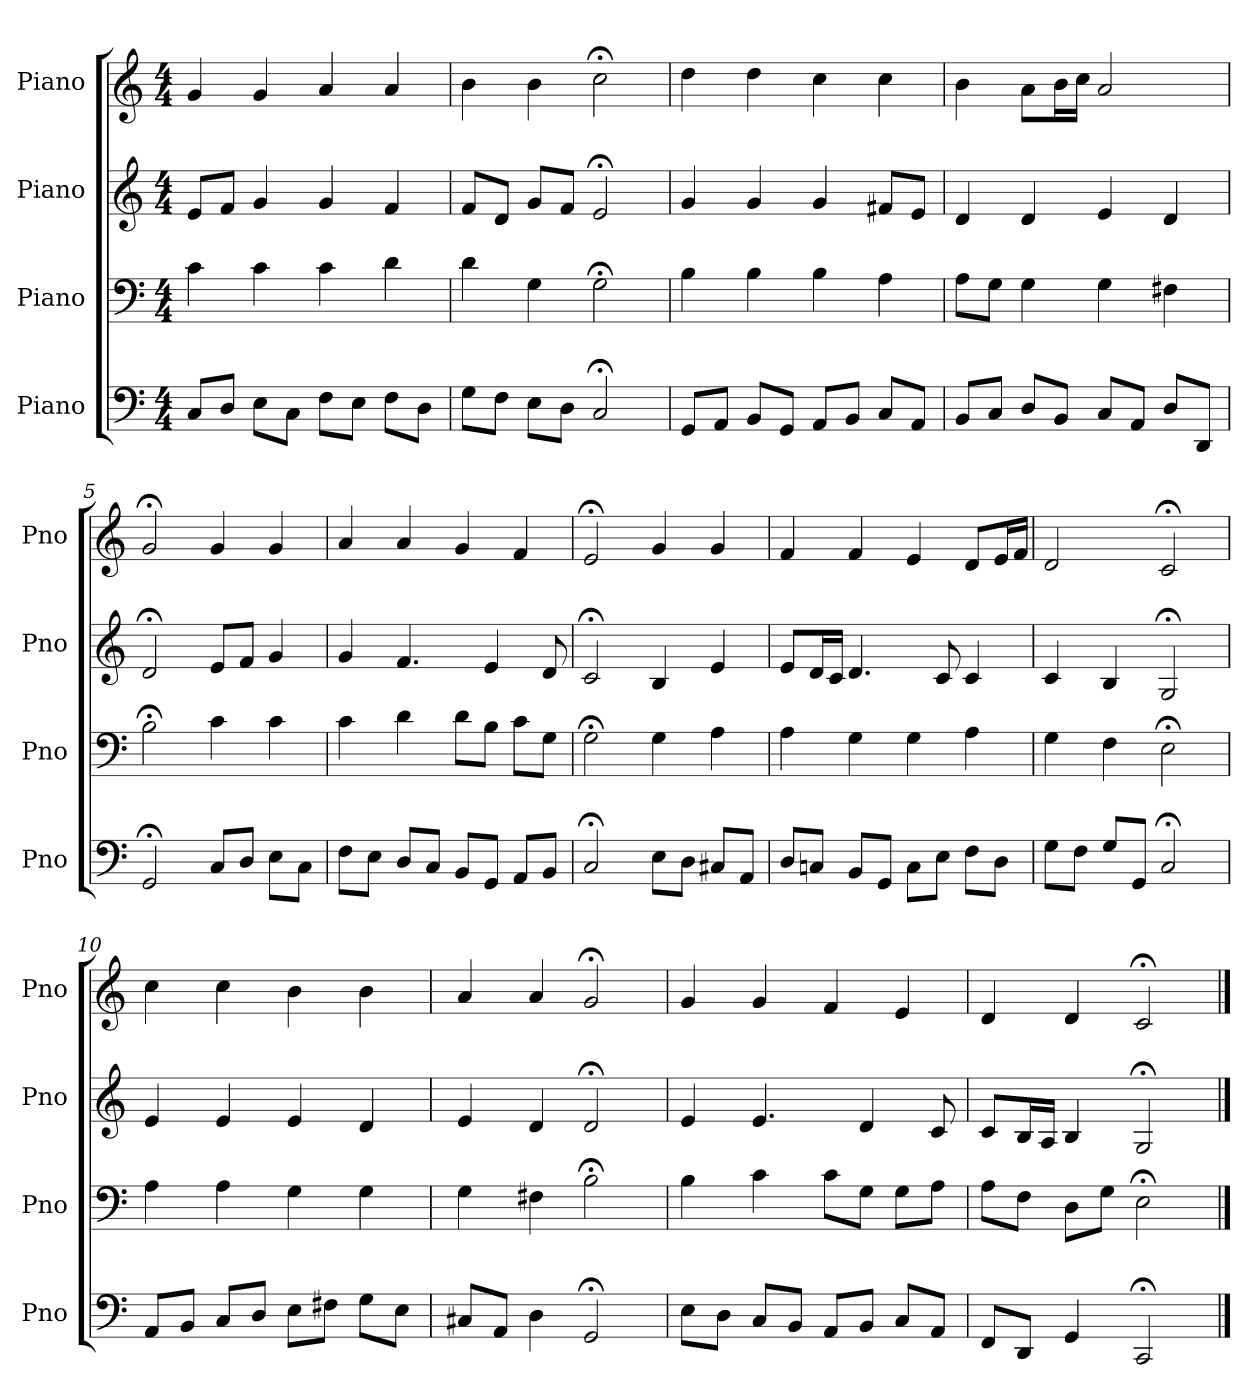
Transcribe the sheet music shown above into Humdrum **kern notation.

**kern	**kern	**kern	**kern
*part4	*part3	*part2	*part1
*staff4	*staff3	*staff2	*staff1
*I"Piano	*I"Piano	*I"Piano	*I"Piano
*I'Pno	*I'Pno	*I'Pno	*I'Pno
*clefF4	*clefF4	*clefG2	*clefG2
*k[]	*k[]	*k[]	*k[]
*M4/4	*M4/4	*M4/4	*M4/4
=1	=1	=1	=1
8C/L	4c\	8e/L	4g/
8D/J	.	8f/J	.
8E\L	4c\	4g/	4g/
8C\J	.	.	.
8F\L	4c\	4g/	4a/
8E\J	.	.	.
8F\L	4d\	4f/	4a/
8D\J	.	.	.
=2	=2	=2	=2
8G\L	4d\	8f/L	4b\
8F\J	.	8d/J	.
8E\L	4G\	8g/L	4b\
8D\J	.	8f/J	.
2C;</	2G;<\	2e;</	2cc;<\
=3	=3	=3	=3
8GG/L	4B\	4g/	4dd\
8AA/J	.	.	.
8BB/L	4B\	4g/	4dd\
8GG/J	.	.	.
8AA/L	4B\	4g/	4cc\
8BB/J	.	.	.
8C/L	4A\	8f#X/L	4cc\
8AA/J	.	8e/J	.
=4	=4	=4	=4
8BB/L	8A\L	4d/	4b\
8C/J	8G\J	.	.
8D/L	4G\	4d/	8a\L
8BB/J	.	.	16b\L
.	.	.	16cc\JJ
8C/L	4G\	4e/	2a/
8AA/J	.	.	.
8D/L	4F#X\	4d/	.
8DD/J	.	.	.
=5	=5	=5	=5
2GG;</	2B;<\	2d;</	2g;</
8C/L	4c\	8e/L	4g/
8D/J	.	8f/J	.
8E\L	4c\	4g/	4g/
8C\J	.	.	.
=6	=6	=6	=6
8F\L	4c\	4g/	4a/
8E\J	.	.	.
8D/L	4d\	4.f/	4a/
8C/J	.	.	.
8BB/L	8d\L	.	4g/
8GG/J	8B\J	4e/	.
8AA/L	8c\L	.	4f/
8BB/J	8G\J	8d/	.
=7	=7	=7	=7
2C;</	2G;<\	2c;</	2e;</
8E\L	4G\	4B/	4g/
8D\J	.	.	.
8C#X/L	4A\	4e/	4g/
8AA/J	.	.	.
=8	=8	=8	=8
8D/L	4A\	8e/L	4f/
8Cn/J	.	16d/L	.
.	.	16c/JJ	.
8BB/L	4G\	4.d/	4f/
8GG/J	.	.	.
8C\L	4G\	.	4e/
8E\J	.	8c/	.
8F\L	4A\	4c/	8d/L
8D\J	.	.	16e/L
.	.	.	16f/JJ
=9	=9	=9	=9
8G\L	4G\	4c/	2d/
8F\J	.	.	.
8G/L	4F\	4B/	.
8GG/J	.	.	.
2C;</	2E;<\	2G;</	2c;</
=10	=10	=10	=10
8AA/L	4A\	4e/	4cc\
8BB/J	.	.	.
8C/L	4A\	4e/	4cc\
8D/J	.	.	.
8E\L	4G\	4e/	4b\
8F#X\J	.	.	.
8G\L	4G\	4d/	4b\
8E\J	.	.	.
=11	=11	=11	=11
8C#X/L	4G\	4e/	4a/
8AA/J	.	.	.
4D\	4F#X\	4d/	4a/
2GG;</	2B;<\	2d;</	2g;</
=12	=12	=12	=12
8E\L	4B\	4e/	4g/
8D\J	.	.	.
8C/L	4c\	4.e/	4g/
8BB/J	.	.	.
8AA/L	8c\L	.	4f/
8BB/J	8G\J	4d/	.
8C/L	8G\L	.	4e/
8AA/J	8A\J	8c/	.
=13	=13	=13	=13
8FF/L	8A\L	8c/L	4d/
8DD/J	8F\J	16B/L	.
.	.	16A/JJ	.
4GG/	8D\L	4B/	4d/
.	8G\J	.	.
2CC;</	2E;<\	2G;</	2c;</
==	==	==	==
*-	*-	*-	*-
